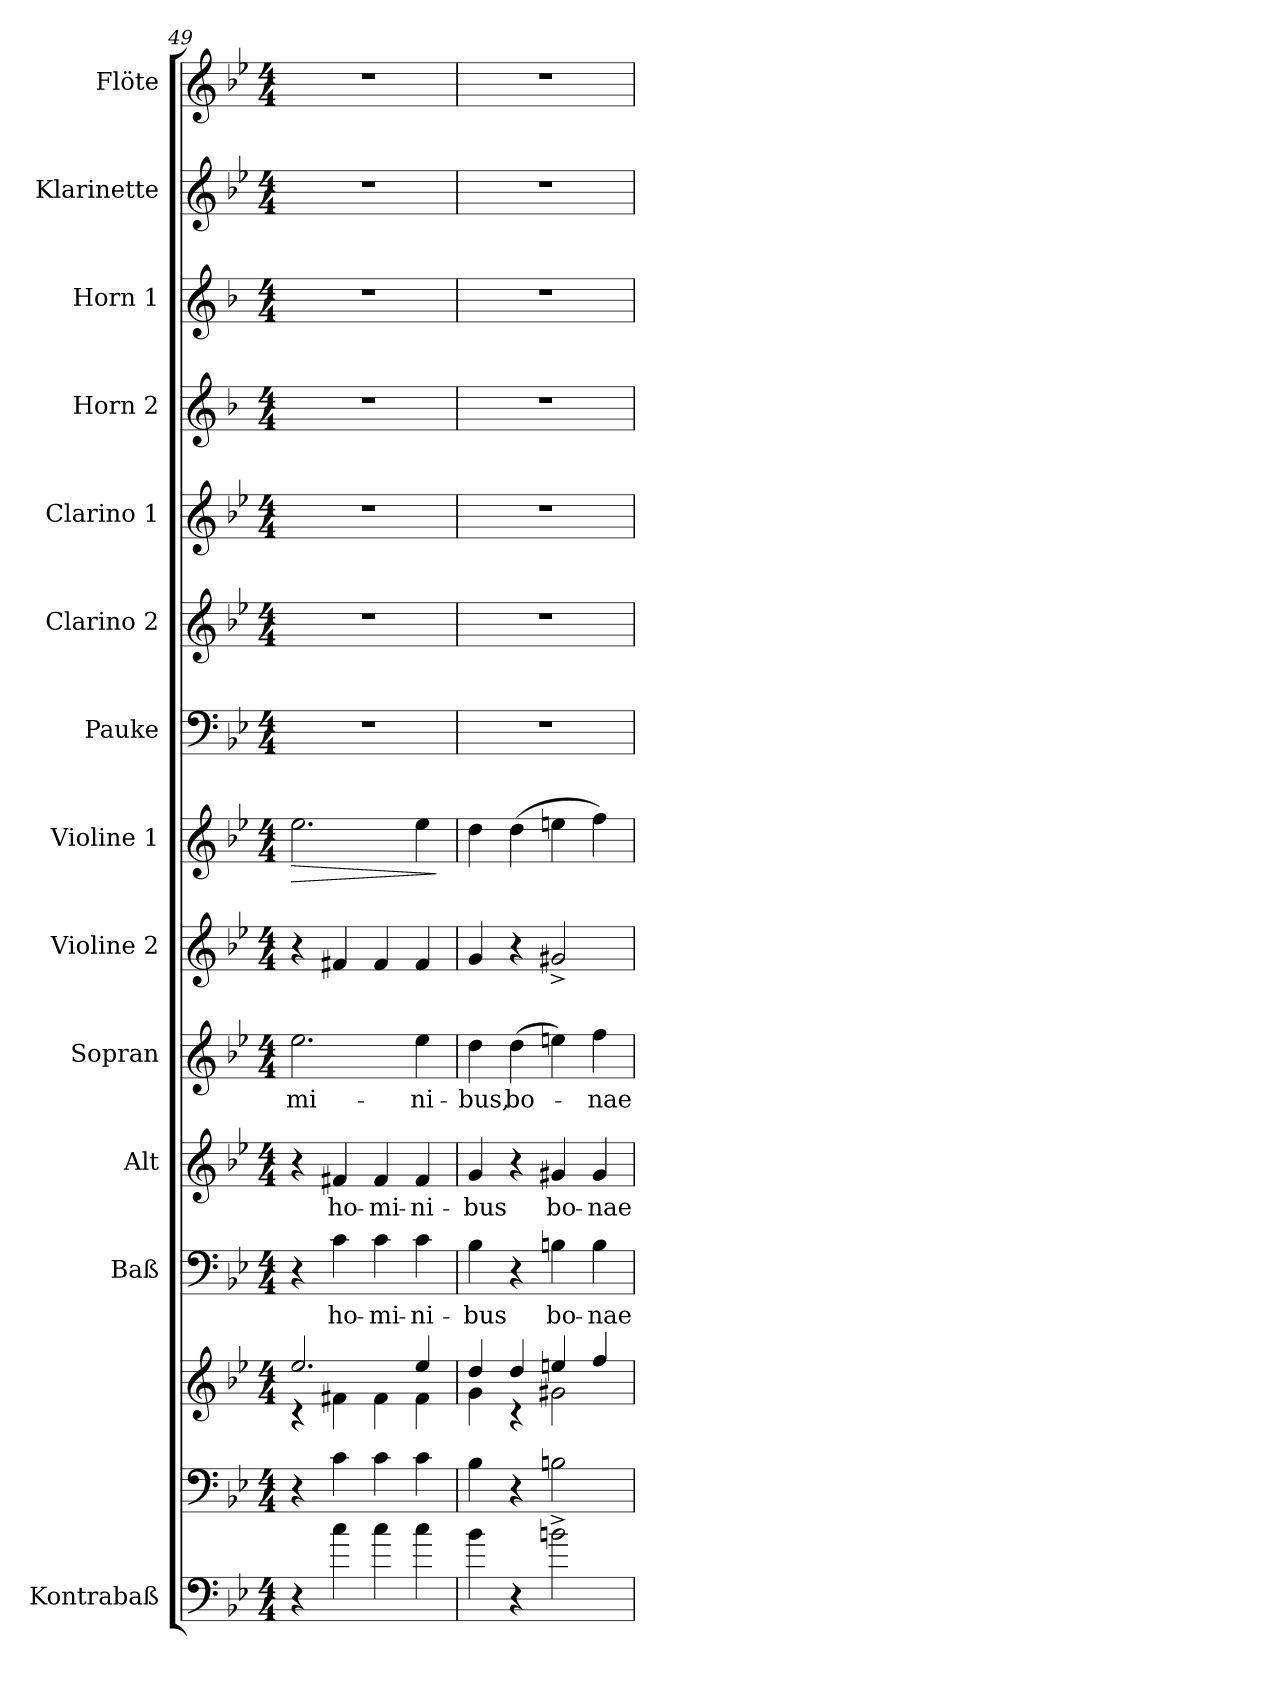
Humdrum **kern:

**kern	**kern	**kern	**kern	**text	**kern	**text	**kern	**text	**kern	**kern	**dynam	**kern	**kern	**kern	**kern	**kern	**kern	**kern
*part14	*part13	*part13	*part12	*part12	*part11	*part11	*part10	*part10	*part9	*part8	*part8	*part7	*part6	*part5	*part4	*part3	*part2	*part1
*staff15	*staff14	*staff13	*staff12	*staff12	*staff11	*staff11	*staff10	*staff10	*staff9	*staff8	*staff8	*staff7	*staff6	*staff5	*staff4	*staff3	*staff2	*staff1
*I"Kontrabaß	*	*	*I"Baß	*	*I"Alt	*	*I"Sopran	*	*I"Violine 2	*I"Violine 1	*	*I"Pauke	*I"Clarino 2	*I"Clarino 1	*I"Horn 2	*I"Horn 1	*I"Klarinette	*I"Flöte
*I'Kb	*	*	*I'Baß	*	*I'Alt	*	*I'Sop	*	*I'Vln. 2	*I'Vln. 1	*	*I'Pk.	*	*	*I'Hrn. 2	*I'Hrn. 1	*	*I'Fl.
!!LO:PB:g=z
*clefF4	*clefF4	*clefG2	*clefF4	*	*clefG2	*	*clefG2	*	*clefG2	*clefG2	*	*clefF4	*clefG2	*clefG2	*clefG2	*clefG2	*clefG2	*clefG2
*ITrd7c12	*	*	*	*	*	*	*	*	*	*	*	*	*ITrd7c12	*ITrd7c12	*ITrd4c7	*ITrd4c7	*	*
*k[b-e-]	*k[b-e-]	*k[b-e-]	*k[b-e-]	*	*k[b-e-]	*	*k[b-e-]	*	*k[b-e-]	*k[b-e-]	*	*k[b-e-]	*k[b-e-]	*k[b-e-]	*k[b-e-]	*k[b-e-]	*k[b-e-]	*k[b-e-]
*B-:	*B-:	*B-:	*B-:	*	*B-:	*	*B-:	*	*B-:	*B-:	*	*B-:	*B-:	*B-:	*B-:	*B-:	*B-:	*B-:
*M4/4	*M4/4	*M4/4	*M4/4	*	*M4/4	*	*M4/4	*	*M4/4	*M4/4	*	*M4/4	*M4/4	*M4/4	*M4/4	*M4/4	*M4/4	*M4/4
=49	=49	=49	=49	=49	=49	=49	=49	=49	=49	=49	=49	=49	=49	=49	=49	=49	=49	=49
*	*	*^	*	*	*	*	*	*	*	*	*	*	*	*	*	*	*	*
!	!	!	!	!	!	!	!	!	!LO:LY:b	!	!	!LO:HP:b	!	!	!	!	!	!	!
4r	4r	2.ee-/	4rc	4r	.	4r	.	2.ee-\	-mi-	4r	2.ee-\	>	1r	1r	1r	1r	1r	1r	1r
!	!	!	!	!	!LO:LY:b	!	!LO:LY:b	!	!	!	!	!	!	!	!	!	!	!	!
4c\	4c\	.	4f#X\	4c\	ho-	4f#X/	ho-	.	.	4f#X/	.	.	.	.	.	.	.	.	.
!	!	!	!	!	!LO:LY:b	!	!LO:LY:b	!	!	!	!	!	!	!	!	!	!	!	!
4c\	4c\	.	4f#\	4c\	-mi-	4f#/	-mi-	.	.	4f#/	.	.	.	.	.	.	.	.	.
!	!	!	!	!	!LO:LY:b	!	!LO:LY:b	!	!LO:LY:b	!	!	!	!	!	!	!	!	!	!
4c\	4c\	4ee-/	4f#\	4c\	-ni-	4f#/	-ni-	4ee-\	-ni-	4f#/	4ee-\	.	.	.	.	.	.	.	.
*	*	*v	*v	*	*	*	*	*	*	*	*	*	*	*	*	*	*	*	*
.	.	.	.	.	.	.	.	.	.	.	]	.	.	.	.	.	.	.
=50	=50	=50	=50	=50	=50	=50	=50	=50	=50	=50	=50	=50	=50	=50	=50	=50	=50	=50
*	*	*^	*	*	*	*	*	*	*	*	*	*	*	*	*	*	*	*
!	!	!	!	!	!LO:LY:b	!	!LO:LY:b	!	!LO:LY:b	!	!	!	!	!	!	!	!	!	!
4B-\	4B-\	4dd/	4g\	4B-\	-bus	4g/	-bus	4dd\	-bus,	4g/	4dd\	.	1r	1r	1r	1r	1r	1r	1r
!	!	!	!	!	!	!	!	!	!LO:LY:b	!	!	!	!	!	!	!	!	!	!
4r	4r	4dd/	4rc	4r	.	4r	.	(>4dd\	bo-	4r	(>4dd\	.	.	.	.	.	.	.	.
!	!	!	!	!	!LO:LY:b	!	!LO:LY:b	!	!	!	!	!	!	!	!	!	!	!	!
2Bn^>\	2Bn\	4een/	2g#X\	4Bn\	bo-	4g#X/	bo-	4een\)	.	2g#X^</	4een\	.	.	.	.	.	.	.	.
!	!	!	!	!	!LO:LY:b	!	!LO:LY:b	!	!LO:LY:b	!	!	!	!	!	!	!	!	!	!
.	.	4ff/	.	4B\	-nae	4g#/	-nae	4ff\	-nae	.	4ff\)	.	.	.	.	.	.	.	.
*	*	*v	*v	*	*	*	*	*	*	*	*	*	*	*	*	*	*	*	*
=	=	=	=	=	=	=	=	=	=	=	=	=	=	=	=	=	=	=
*-	*-	*-	*-	*-	*-	*-	*-	*-	*-	*-	*-	*-	*-	*-	*-	*-	*-	*-
